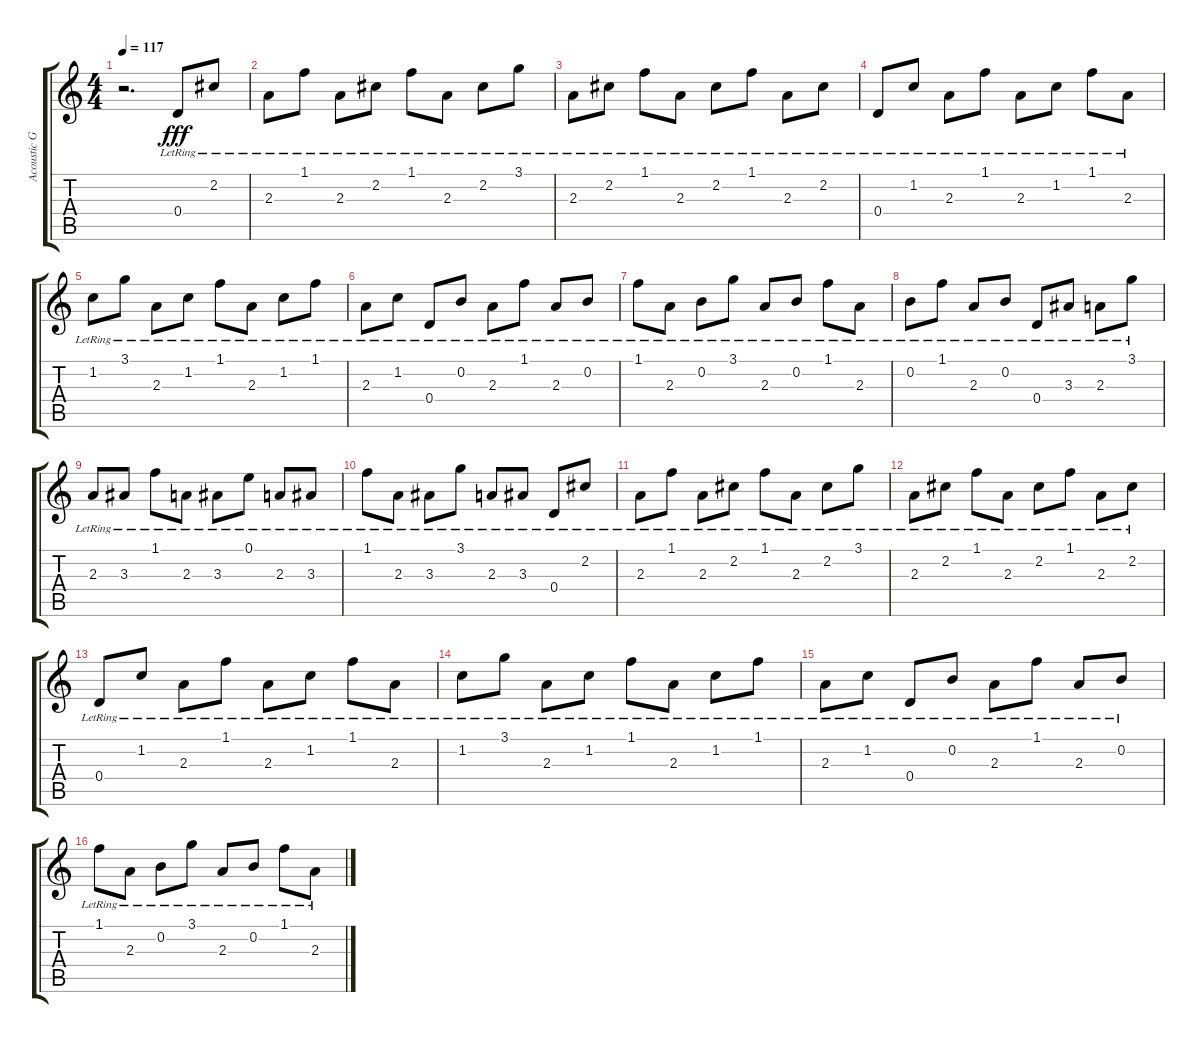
\track ("Acoustic Guitar" "Acoustic G") {instrument acousticguitarsteel}
\staff {score tabs}
\tuning (E4 B3 G3 D3 A2 E2) {hide}
\ts (4 4)
\tempo 117
\clef g2
\ks c
r.2{d dy fff instrument acousticguitarsteel} 0.4{lr}.8 2.2{lr}.8 |
2.3{lr}.8 1.1{lr}.8 2.3{lr}.8 2.2{lr}.8 1.1{lr}.8 2.3{lr}.8 2.2{lr}.8 3.1{lr}.8 |
2.3{lr}.8 2.2{lr}.8 1.1{lr}.8 2.3{lr}.8 2.2{lr}.8 1.1{lr}.8 2.3{lr}.8 2.2{lr}.8 |
0.4{lr}.8 1.2{lr}.8 2.3{lr}.8 1.1{lr}.8 2.3{lr}.8 1.2{lr}.8 1.1{lr}.8 2.3{lr}.8 |
1.2{lr}.8 3.1{lr}.8 2.3{lr}.8 1.2{lr}.8 1.1{lr}.8 2.3{lr}.8 1.2{lr}.8 1.1{lr}.8 |
2.3{lr}.8 1.2{lr}.8 0.4{lr}.8 0.2{lr}.8 2.3{lr}.8 1.1{lr}.8 2.3{lr}.8 0.2{lr}.8 |
1.1{lr}.8 2.3{lr}.8 0.2{lr}.8 3.1{lr}.8 2.3{lr}.8 0.2{lr}.8 1.1{lr}.8 2.3{lr}.8 |
0.2{lr}.8 1.1{lr}.8 2.3{lr}.8 0.2{lr}.8 0.4{lr}.8 3.3{lr}.8 2.3{lr}.8 3.1{lr}.8 |
2.3{lr}.8 3.3{lr}.8 1.1{lr}.8 2.3{lr}.8 3.3{lr}.8 0.1{lr}.8 2.3{lr}.8 3.3{lr}.8 |
1.1{lr}.8 2.3{lr}.8 3.3{lr}.8 3.1{lr}.8 2.3{lr}.8 3.3{lr}.8 0.4{lr}.8 2.2{lr}.8 |
2.3{lr}.8 1.1{lr}.8 2.3{lr}.8 2.2{lr}.8 1.1{lr}.8 2.3{lr}.8 2.2{lr}.8 3.1{lr}.8 |
2.3{lr}.8 2.2{lr}.8 1.1{lr}.8 2.3{lr}.8 2.2{lr}.8 1.1{lr}.8 2.3{lr}.8 2.2{lr}.8 |
0.4{lr}.8 1.2{lr}.8 2.3{lr}.8 1.1{lr}.8 2.3{lr}.8 1.2{lr}.8 1.1{lr}.8 2.3{lr}.8 |
1.2{lr}.8 3.1{lr}.8 2.3{lr}.8 1.2{lr}.8 1.1{lr}.8 2.3{lr}.8 1.2{lr}.8 1.1{lr}.8 |
2.3{lr}.8 1.2{lr}.8 0.4{lr}.8 0.2{lr}.8 2.3{lr}.8 1.1{lr}.8 2.3{lr}.8 0.2{lr}.8 |
1.1{lr}.8 2.3{lr}.8 0.2{lr}.8 3.1{lr}.8 2.3{lr}.8 0.2{lr}.8 1.1{lr}.8 2.3{lr}.8
